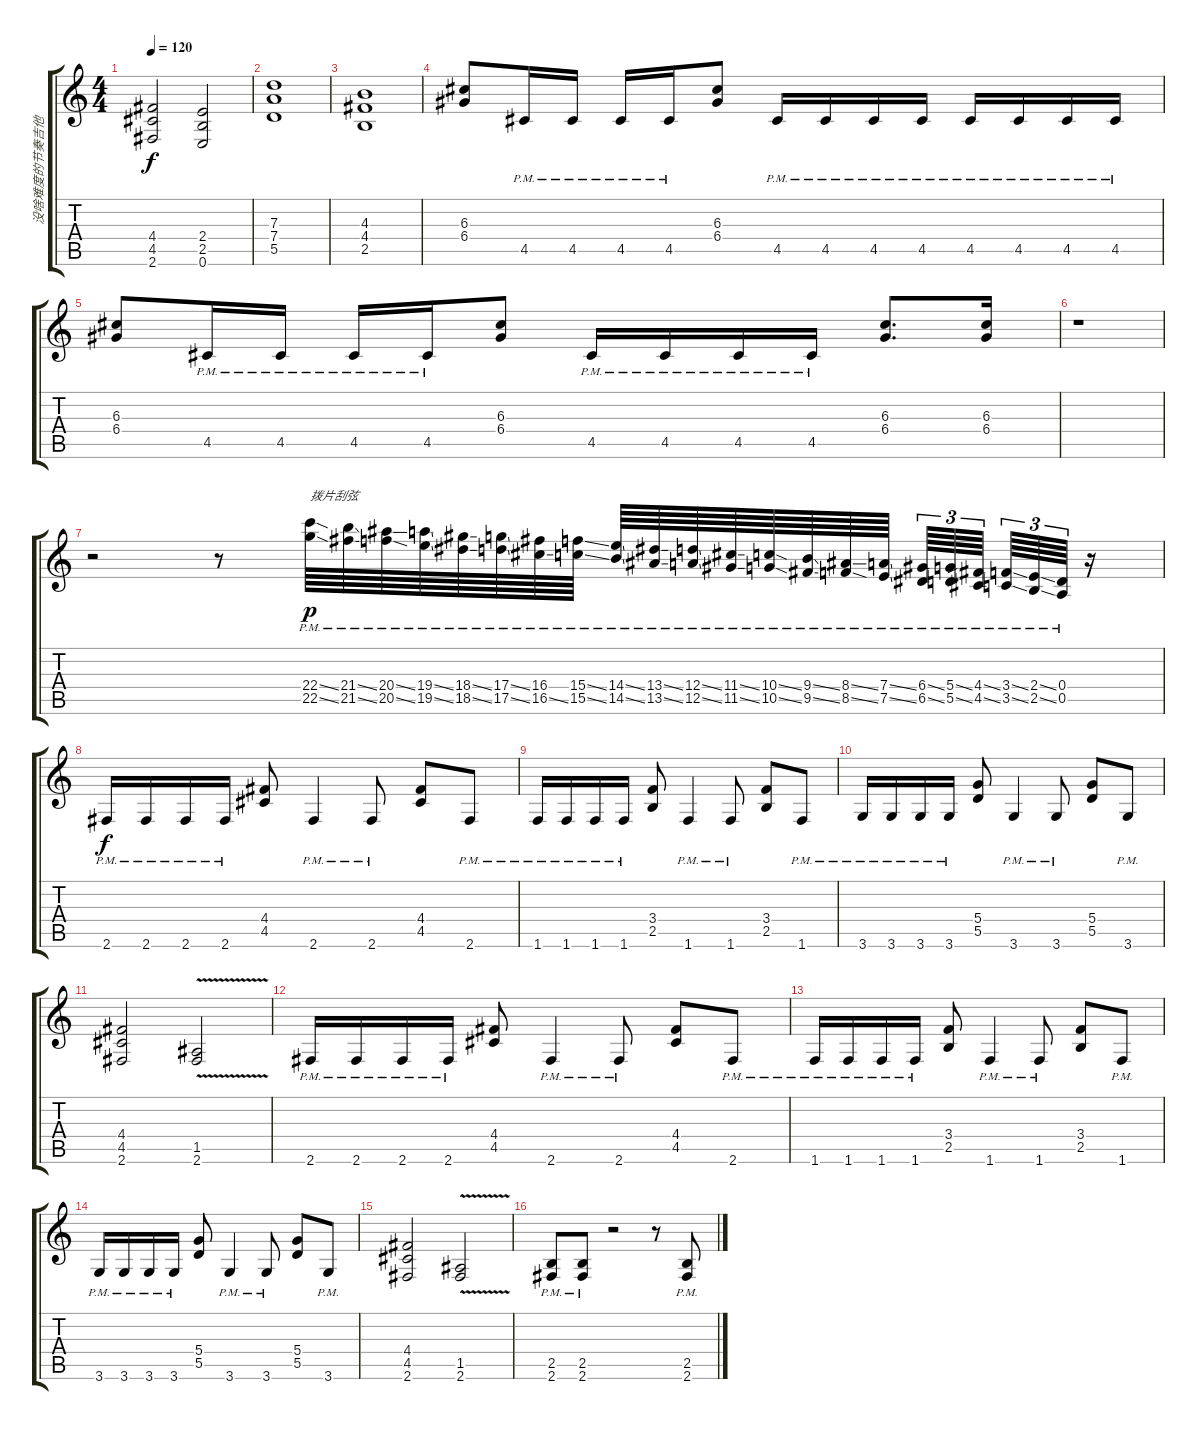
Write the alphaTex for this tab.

\track ("没啥难度的节奏吉他" "没啥难度的节奏吉他") {instrument distortionguitar}
\staff {score tabs}
\tuning (E4 B3 G3 D3 A2 E2) {hide}
\ts (4 4)
\tempo 120
\clef g2
\ks c
(4.4 4.5 2.6).2{dy f} (2.4 2.5 0.6).2 |
(7.3 7.4 5.5).1 |
(4.3 4.4 2.5).1 |
(6.3 6.4).8 4.5{pm}.16 4.5{pm}.16 4.5{pm}.16 4.5{pm}.16 (6.3 6.4).8 4.5{pm}.16 4.5{pm}.16 4.5{pm}.16 4.5{pm}.16 4.5{pm}.16 4.5{pm}.16 4.5{pm}.16 4.5{pm}.16 |
(6.3 6.4).8 4.5{pm}.16 4.5{pm}.16 4.5{pm}.16 4.5{pm}.16 (6.3 6.4).8 4.5{pm}.16 4.5{pm}.16 4.5{pm}.16 4.5{pm}.16 (6.3 6.4).8{d} (6.3 6.4).16 |
r.1 |
r.2 r.8 (22.4{ss pm} 22.5{ss pm}).64{txt "拨片刮弦" dy p} (21.4{ss pm} 21.5{ss pm}).64 (20.4{ss pm} 20.5{ss pm}).64 (19.4{ss pm} 19.5{ss pm}).64 (18.4{ss pm} 18.5{ss pm}).64 (17.4{ss pm} 17.5{ss pm}).64 (16.4{pm} 16.5{ss pm}).64 (15.4{ss pm} 15.5{ss pm}).64 (14.4{ss pm} 14.5{ss pm}).64 (13.4{ss pm} 13.5{ss pm}).64 (12.4{ss pm} 12.5{ss pm}).64 (11.4{ss pm} 11.5{ss pm}).64 (10.4{ss pm} 10.5{ss pm}).64 (9.4{ss pm} 9.5{ss pm}).64 (8.4{ss pm} 8.5{ss pm}).64 (7.4{ss pm} 7.5{ss pm}).64{beam splitsecondary} (6.4{ss pm} 6.5{ss pm}).64{tu (3 2)} (5.4{ss pm} 5.5{ss pm}).64{tu (3 2)} (4.4{ss pm} 4.5{ss pm}).64{tu (3 2) beam splitsecondary} (3.4{ss pm} 3.5{ss pm}).64{tu (3 2)} (2.4{ss pm} 2.5{ss pm}).64{tu (3 2)} (0.4{pm} 0.5{pm}).64{tu (3 2)} r.16 |
2.6{pm}.16{dy f} 2.6{pm}.16 2.6{pm}.16 2.6{pm}.16 (4.4 4.5).8 2.6{pm}.4 2.6{pm}.8 (4.4 4.5).8 2.6{pm}.8 |
1.6{pm}.16 1.6{pm}.16 1.6{pm}.16 1.6{pm}.16 (3.4 2.5).8 1.6{pm}.4 1.6{pm}.8 (3.4 2.5).8 1.6{pm}.8 |
3.6{pm}.16 3.6{pm}.16 3.6{pm}.16 3.6{pm}.16 (5.4 5.5).8 3.6{pm}.4 3.6{pm}.8 (5.4 5.5).8 3.6{pm}.8 |
(4.4 4.5 2.6).2 (1.5{v} 2.6{v}).2 |
2.6{pm}.16 2.6{pm}.16 2.6{pm}.16 2.6{pm}.16 (4.4 4.5).8 2.6{pm}.4 2.6{pm}.8 (4.4 4.5).8 2.6{pm}.8 |
1.6{pm}.16 1.6{pm}.16 1.6{pm}.16 1.6{pm}.16 (3.4 2.5).8 1.6{pm}.4 1.6{pm}.8 (3.4 2.5).8 1.6{pm}.8 |
3.6{pm}.16 3.6{pm}.16 3.6{pm}.16 3.6{pm}.16 (5.4 5.5).8 3.6{pm}.4 3.6{pm}.8 (5.4 5.5).8 3.6{pm}.8 |
(4.4 4.5 2.6).2 (1.5{v} 2.6{v}).2 |
(2.5{pm} 2.6{pm}).8 (2.5{pm} 2.6{pm}).8 r.2 r.8 (2.5{pm} 2.6{pm}).8
